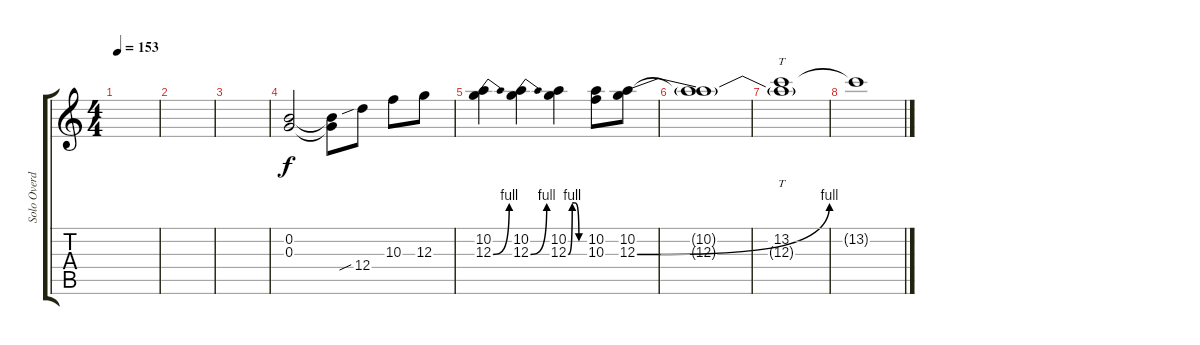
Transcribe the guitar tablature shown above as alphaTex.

\track ("Solo Overdub" "Solo Overd") {instrument overdrivenguitar}
\staff {score tabs}
\tuning (E4 B3 G3 D3 A2 E2) {hide}
\ts (4 4)
\tempo 153
\clef g2
\ks c
|
|
|
(0.2 0.3).2 (0.2{t} 0.3{t}).8 12.4{sib}.8 10.3.8 12.3.8 |
(10.2 12.3{be (bend 0 0 60 4)}).4 (10.2 12.3{be (bend 0 0 60 4)}).4 (10.2 12.3{be (custom 0 0 15 4 25 4 40 0 60 0)}).4 (10.2 10.3).8 (10.2 12.3{be (bend 0 0 60 4)}).8 |
(10.2{t} 12.3{t}).1 |
(13.2 12.3{t}).1{tt} |
13.2{t}.1
